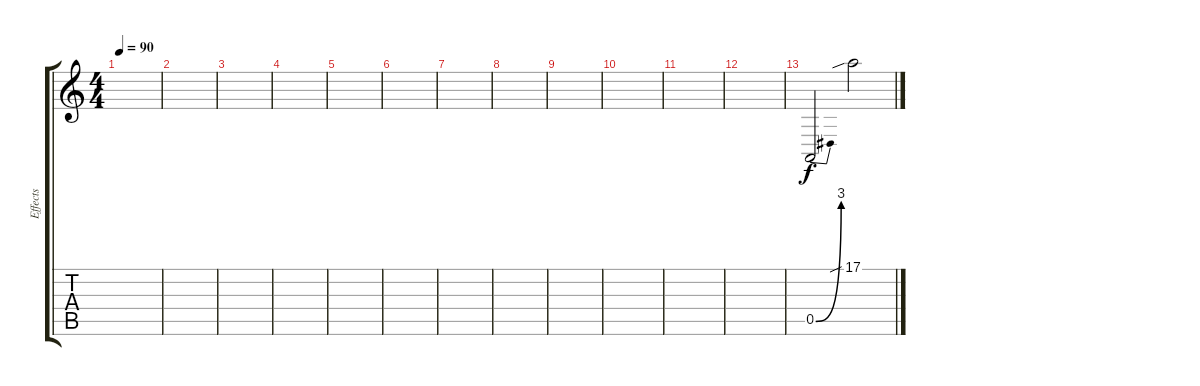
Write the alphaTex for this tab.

\track ("Effects" "Effects") {instrument lead2sawtooth}
\staff {score tabs}
\tuning (E4 B3 G3 D3 A2 E2) {hide}
\ts (4 4)
\tempo 90
\clef g2
\ks c
|
|
|
|
|
|
|
|
|
|
|
|
0.5{be (bend 0 0 60 12)}.2{instrument whistle} 17.1{sib}.2
